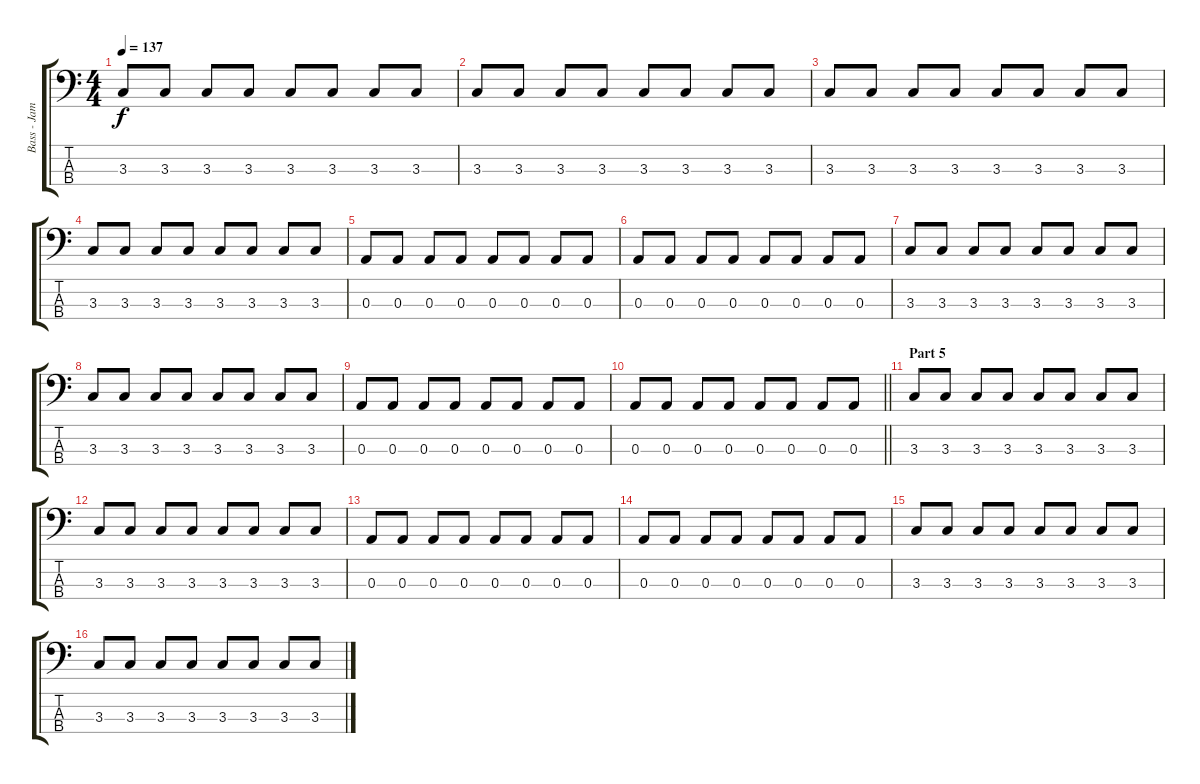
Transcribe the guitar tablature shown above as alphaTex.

\track ("Bass - James Johnston" "Bass - Jam") {instrument electricbassfinger}
\staff {score tabs}
\tuning (G2 D2 A1 D1) {hide}
\ts (4 4)
\tempo 137
\clef f4
\ks c
3.3.8{dy f volume 13} 3.3.8 3.3.8 3.3.8 3.3.8 3.3.8 3.3.8 3.3.8 |
3.3.8 3.3.8 3.3.8 3.3.8 3.3.8 3.3.8 3.3.8 3.3.8 |
3.3.8 3.3.8 3.3.8 3.3.8 3.3.8 3.3.8 3.3.8 3.3.8 |
3.3.8 3.3.8 3.3.8 3.3.8 3.3.8 3.3.8 3.3.8 3.3.8 |
0.3.8 0.3.8 0.3.8 0.3.8 0.3.8 0.3.8 0.3.8 0.3.8 |
0.3.8 0.3.8 0.3.8 0.3.8 0.3.8 0.3.8 0.3.8 0.3.8 |
3.3.8 3.3.8 3.3.8 3.3.8 3.3.8 3.3.8 3.3.8 3.3.8 |
3.3.8 3.3.8 3.3.8 3.3.8 3.3.8 3.3.8 3.3.8 3.3.8 |
0.3.8 0.3.8 0.3.8 0.3.8 0.3.8 0.3.8 0.3.8 0.3.8 |
\barLineRight lightlight
0.3.8 0.3.8 0.3.8 0.3.8 0.3.8 0.3.8 0.3.8 0.3.8 |
\section ("" "Part 5")
3.3.8 3.3.8 3.3.8 3.3.8 3.3.8 3.3.8 3.3.8 3.3.8 |
3.3.8 3.3.8 3.3.8 3.3.8 3.3.8 3.3.8 3.3.8 3.3.8 |
0.3.8 0.3.8 0.3.8 0.3.8 0.3.8 0.3.8 0.3.8 0.3.8 |
0.3.8 0.3.8 0.3.8 0.3.8 0.3.8 0.3.8 0.3.8 0.3.8 |
3.3.8 3.3.8 3.3.8 3.3.8 3.3.8 3.3.8 3.3.8 3.3.8 |
3.3.8 3.3.8 3.3.8 3.3.8 3.3.8 3.3.8 3.3.8 3.3.8
